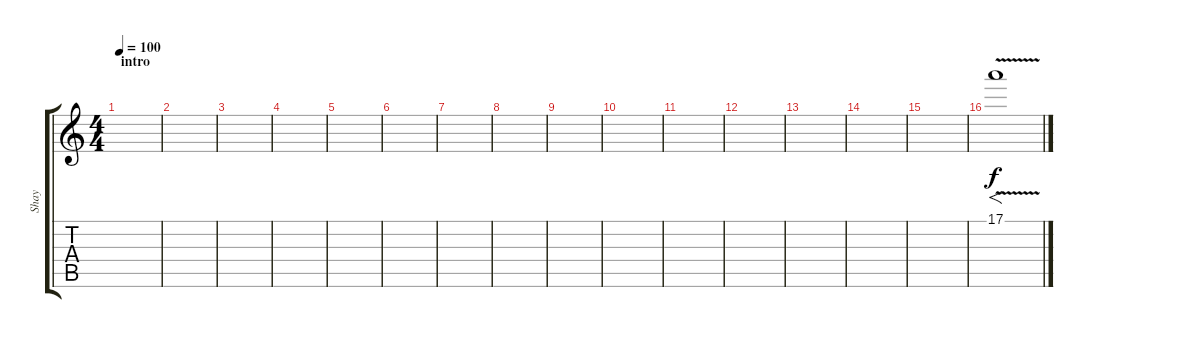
\track ("Shay" "Shay") {instrument distortionguitar}
\staff {score tabs}
\tuning (E4 B3 G3 D3 A2 E2) {hide}
\ts (4 4)
\section ("" "intro")
\tempo 100
\clef g2
\ks c
|
|
|
|
|
|
|
|
|
|
|
|
|
|
|
17.1{v}.1{f}
